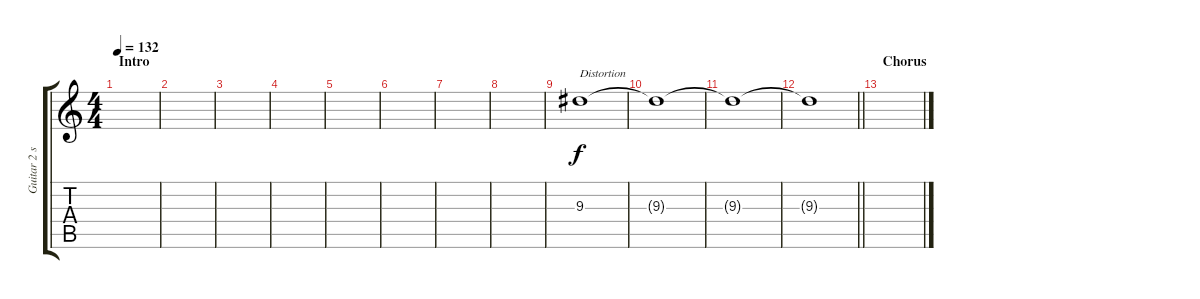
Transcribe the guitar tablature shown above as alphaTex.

\track ("Guitar 2 solo" "Guitar 2 s") {instrument overdrivenguitar}
\staff {score tabs}
\tuning (Eb4 Bb3 Gb3 Db3 Ab2 Eb2) {hide}
\ts (4 4)
\section ("" "Intro")
\tempo 132
\clef g2
\ks c
|
|
|
|
|
|
|
|
9.3.1{txt "Distortion"} |
9.3{t}.1 |
9.3{t}.1 |
\barLineRight lightlight
9.3{t}.1 |
\section ("" "Chorus")
